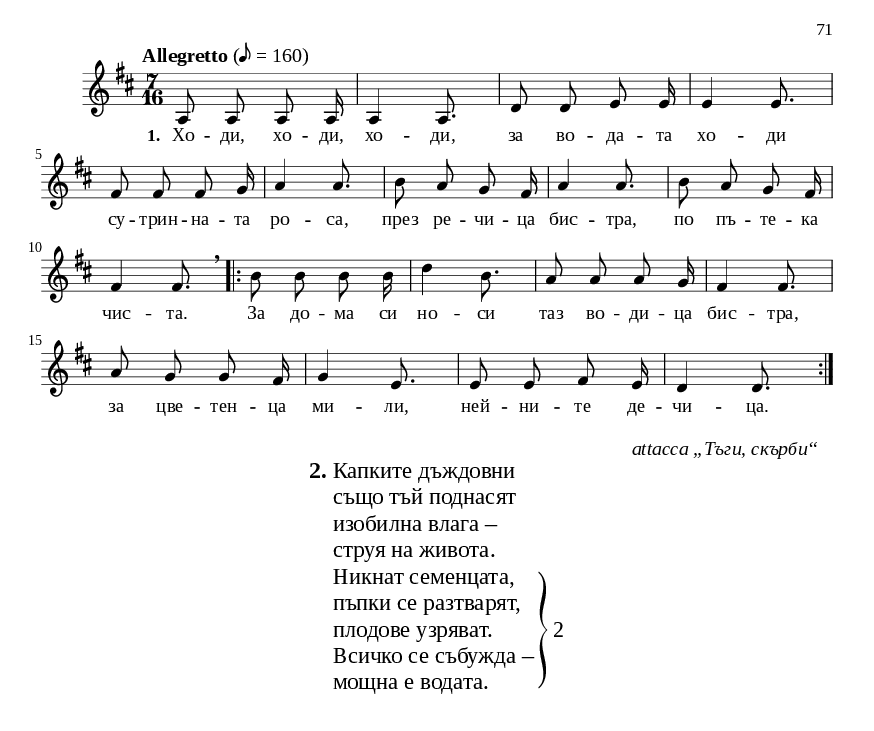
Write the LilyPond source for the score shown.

\version "2.24.4"

% include paper part and global functions
\include "include/globals.ily"

"rightBraces088" = \markup {
  \column {
    % repeat braces
    \translate #'(0 . -19.5 )
    \right-brace #56
  }
  \column {
    % repeat numbers
    \translate #'(0 . -20.5 )
    2
  }
}

\bookpart {
  \label #'ref088
  \tocItem \markup "Ходи, ходи"
  \include "include/bookpart-paper.ily"
  \paper {
      print-first-page-number = ##t
      bookpart-level-page-numbering = ##t
  print-page-number = ##t
      first-page-number = #71
}
\score {
    \include "include/score-layout.ily"

    \new Voice \absolute  {
      \clef treble
      \key d \major
      \time 7/16
      \tempoFunc "Allegretto" 8 "160"
      a8 a8 a8 a16 | a4 a8. | d'8 d'8 e'8 e'16 | e'4 e'8. | \break

      fis'8 fis'8 fis'8 g'16 | a'4 a'8. | b'8 a'8 g'8 fis'16 | a'4 a'8. | b'8 a'8 g'8 fis'16 | \break

      fis'4 fis'8. \breathe | \bar ".|:" b'8 b'8 b'8 b'16| d''4 b'8. | a'8 a'8 a'8 g'16 | fis'4 fis'8. | \break

      a'8 g'8 g'8 fis'16 | g'4 e'8. | e'8 e'8 fis'8 e'16 | d'4 d'8. | \bar ":|."


    }
    \addlyrics {
      \set stanza = "1. " Хо -- ди, хо -- ди, хо -- ди, за во -- да -- та хо -- ди

      су -- трин -- на -- та ро -- са, през ре -- чи -- ца бис -- тра, по пъ -- те -- ка

      чис -- та. За до -- ма  си но -- си  таз во -- ди -- ца бис -- тра,

      за цве -- тен -- ца ми -- ли, ней -- ни -- те де -- чи -- ца.
    }

    \header {
      title = \titleFunc #'ref_desc_14 "Ходи, ходи" "Hodi, hodi"
    }

    \midi{}

  } % score

  \markup \huge \italic \dc-one-nobold "attacca „Тъги, скърби“"

  \markup \abs-fontsize #11 \override #`(baseline-skip . ,bgCoupletBaselineSkip){
    \fill-line {
      \column {
        \line {
          \bold "2."
          \column {
            "Капките дъждовни"
            "също тъй поднасят"
            "изобилна влага – "
            "струя на живота."
            "Никнат семенцата,"
            "пъпки се разтварят,"
            "плодове узряват."
            "Всичко се събужда –"
            "мощна е водата."
          } \"rightBraces088"
        }
      }
    }
  }

} % bookpart
